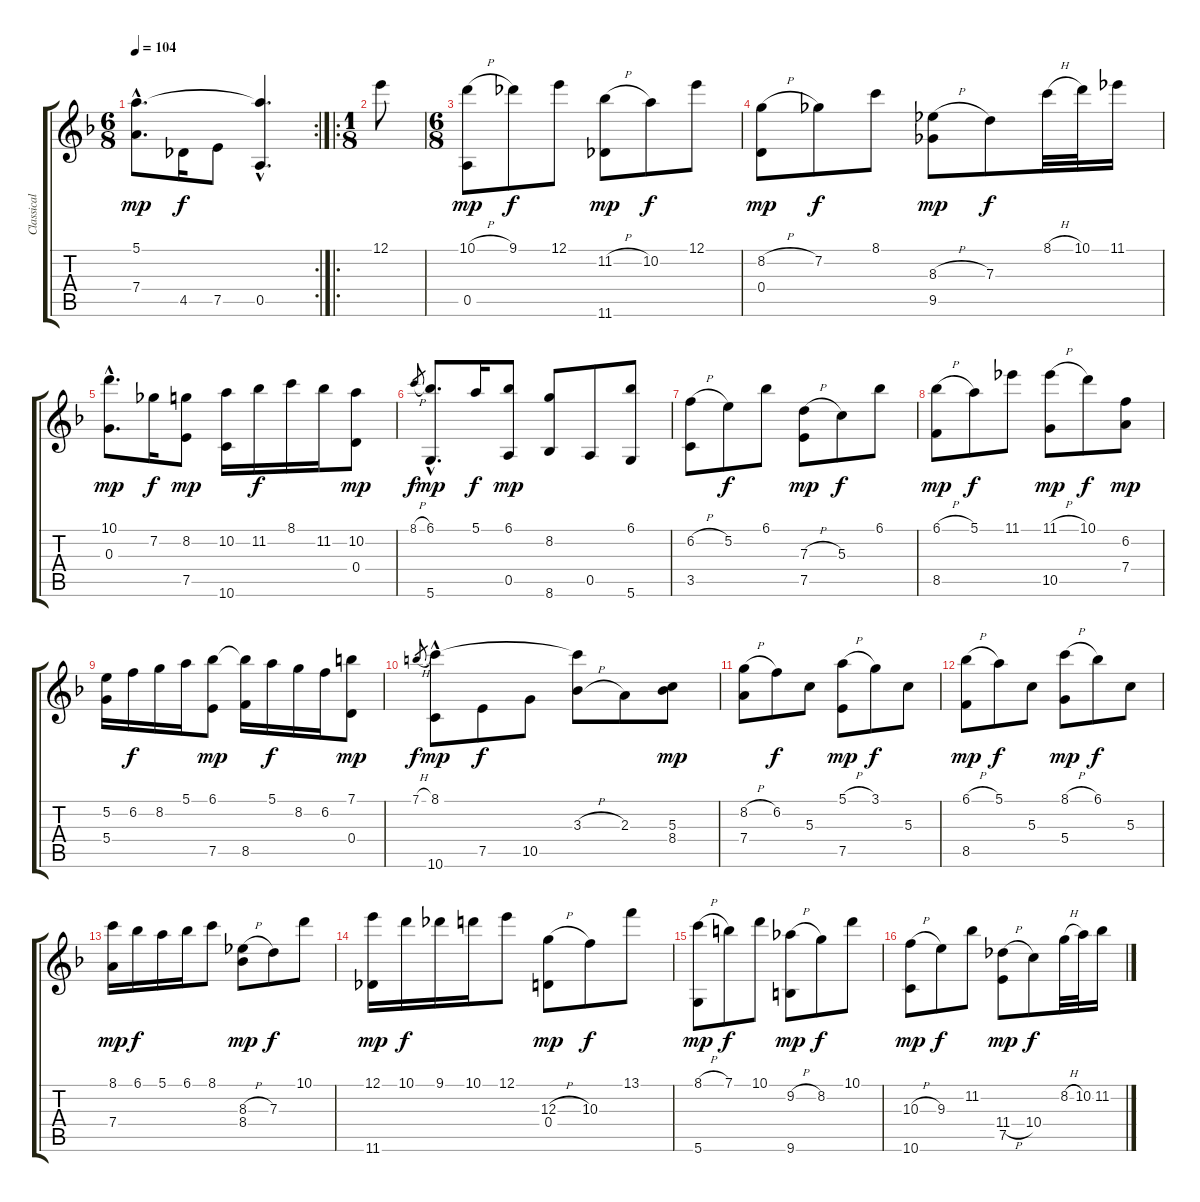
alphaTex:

\track ("Classical guitar" "Classical ") {instrument acousticguitarnylon}
\staff {score tabs}
\tuning (E4 B3 G3 D3 A2 D2) {hide}
\rc 2
\ts (6 8)
\tempo 104
\clef g2
\ks dminor
(5.1{hac} 7.4{hac}).8{d dy mp} 4.5.16{dy f} 7.5.8 (5.1{hac t} 0.5{hac}).4{d} |
\ro
\ts (1 8)
12.1.8 |
\ts (6 8)
(10.1{h} 0.5).8{dy mp} 9.1.8{dy f} 12.1.8 (11.2{h} 11.6).8{dy mp} 10.2.8{dy f} 12.1.8 |
(8.2{h} 0.4).8{dy mp} 7.2.8{dy f} 8.1.8 (8.3{h} 9.5).8{dy mp} 7.3.8{dy f} 8.1{h}.32 10.1.32 11.1.16 |
(10.1{hac} 0.3{hac}).8{d dy mp} 7.2.16{dy f} (8.2 7.5).8{dy mp} (10.2 10.6).16 11.2.16{dy f} 8.1.16 11.2.16 (10.2 0.4).8{dy mp} |
8.1{h}.8{gr dy f} (6.1{hac} 5.6{hac}).8{d dy mp} 5.1.16{dy f} (6.1 0.5).8{dy mp} (8.2 8.6).8 0.5.8 (6.1 5.6).8 |
(6.2{h} 3.5).8 5.2.8{dy f} 6.1.8 (7.3{h} 7.5).8{dy mp} 5.3.8{dy f} 6.1.8 |
(6.1{h} 8.5).8{dy mp} 5.1.8{dy f} 11.1.8 (11.1{h} 10.5).8{dy mp} 10.1.8{dy f} (6.2 7.4).8{dy mp} |
(5.2 5.4).16 6.2.16{dy f} 8.2.16 5.1.16 (6.1 7.5).8{dy mp} (6.1{t} 8.5).16 5.1.16{dy f} 8.2.16 6.2.16 (7.1 0.4).8{dy mp} |
7.1{h}.8{gr dy f} (8.1{hac} 10.6).8{dy mp} 7.5.8{dy f} 10.5.8 (8.1{t} 3.3{h}).8 2.3.8 (5.3 8.4).8{dy mp} |
(8.2{h} 7.4).8 6.2.8{dy f} 5.3.8 (5.1{h} 7.5).8{dy mp} 3.1.8{dy f} 5.3.8 |
(6.1{h} 8.5).8{dy mp} 5.1.8{dy f} 5.3.8 (8.1{h} 5.4).8{dy mp} 6.1.8{dy f} 5.3.8 |
(8.1 7.4).16{dy mp} 6.1.16{dy f} 5.1.16 6.1.16 8.1.8 (8.3{h} 8.4).8{dy mp} 7.3.8{dy f} 10.1.8 |
(12.1 11.6).16{dy mp} 10.1.16{dy f} 9.1.16 10.1.16 12.1.8 (12.3{h} 0.4).8{dy mp} 10.3.8{dy f} 13.1.8 |
(8.1{h} 5.6).8{dy mp} 7.1.8{dy f} 10.1.8 (9.2{h} 9.6).8{dy mp} 8.2.8{dy f} 10.1.8 |
(10.3{h} 10.6).8{dy mp} 9.3.8{dy f} 11.2.8 (11.4{h} 7.5).8{dy mp} 10.4.8{dy f} 8.2{h}.32 10.2.32 11.2.16
